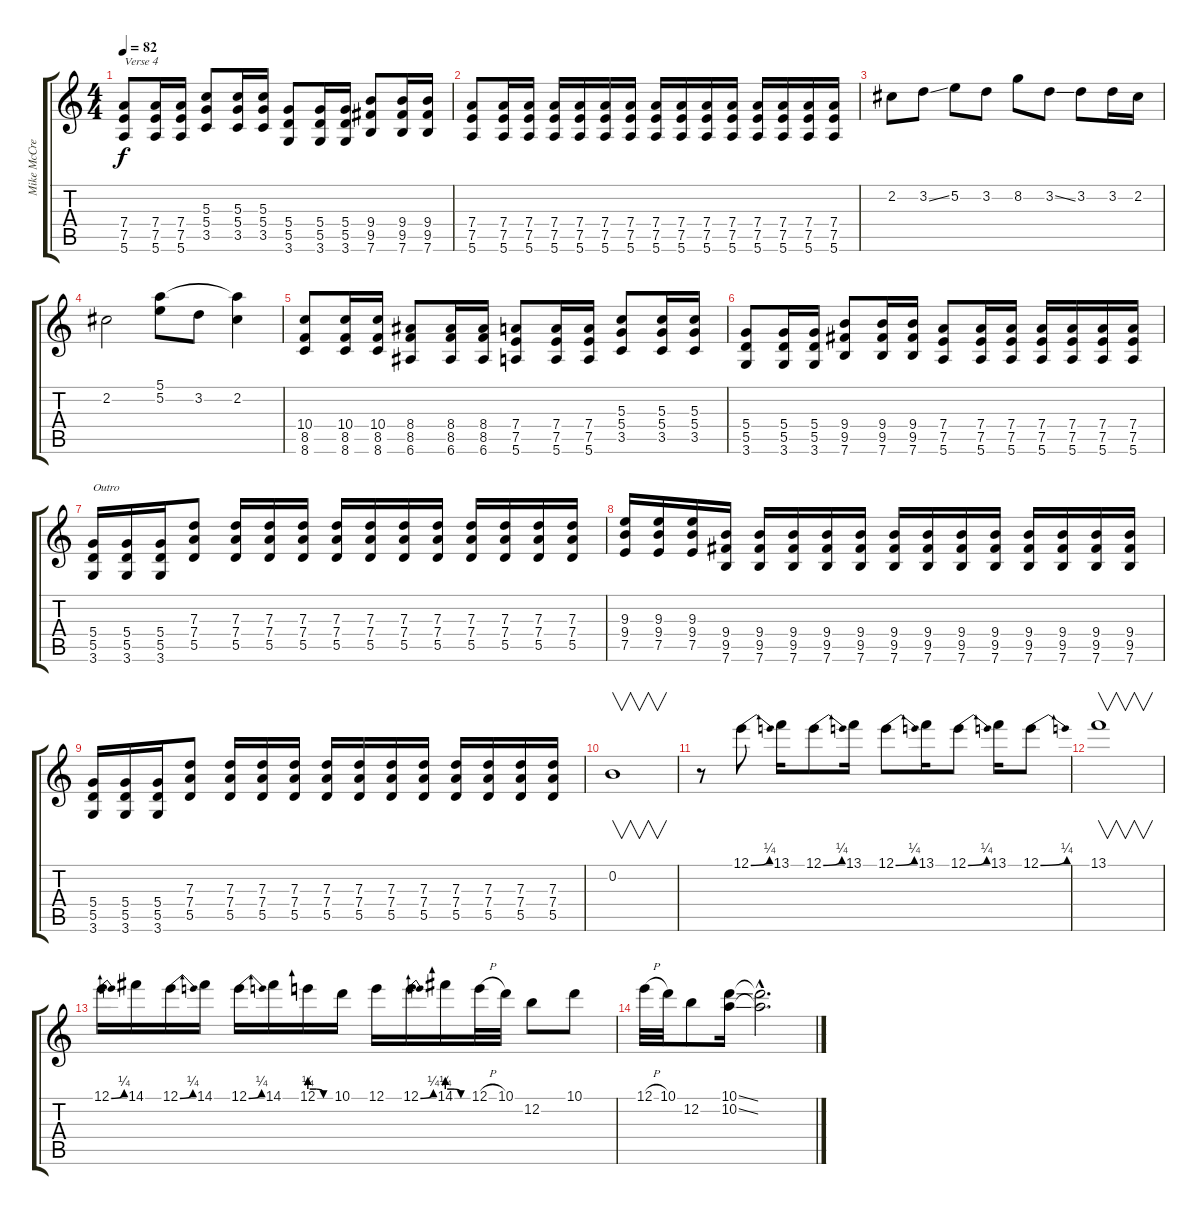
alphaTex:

\track ("Mike McCready" "Mike McCre") {instrument distortionguitar}
\staff {score tabs}
\tuning (E4 B3 G3 D3 A2 E2) {hide}
\ts (4 4)
\tempo 82
\clef g2
\ks c
(7.4 7.5 5.6).8{txt "Verse 4" dy f} (7.4 7.5 5.6).16 (7.4 7.5 5.6).16 (5.3 5.4 3.5).8 (5.3 5.4 3.5).16 (5.3 5.4 3.5).16 (5.4 5.5 3.6).8 (5.4 5.5 3.6).16 (5.4 5.5 3.6).16 (9.4 9.5 7.6).8 (9.4 9.5 7.6).16 (9.4 9.5 7.6).16 |
(7.4 7.5 5.6).8 (7.4 7.5 5.6).16 (7.4 7.5 5.6).16 (7.4 7.5 5.6).16 (7.4 7.5 5.6).16 (7.4 7.5 5.6).16 (7.4 7.5 5.6).16 (7.4 7.5 5.6).16 (7.4 7.5 5.6).16 (7.4 7.5 5.6).16 (7.4 7.5 5.6).16 (7.4 7.5 5.6).16 (7.4 7.5 5.6).16 (7.4 7.5 5.6).16 (7.4 7.5 5.6).16 |
2.2.8 3.2{ss}.8 5.2.8 3.2.8 8.2.8 3.2{ss}.8 3.2.8 3.2.16 2.2.16 |
2.2.2 (5.1 5.2).8 3.2.8 (5.1{t} 2.2).4 |
(10.4 8.5 8.6).8 (10.4 8.5 8.6).16 (10.4 8.5 8.6).16 (8.4 8.5 6.6).8 (8.4 8.5 6.6).16 (8.4 8.5 6.6).16 (7.4 7.5 5.6).8 (7.4 7.5 5.6).16 (7.4 7.5 5.6).16 (5.3 5.4 3.5).8 (5.3 5.4 3.5).16 (5.3 5.4 3.5).16 |
(5.4 5.5 3.6).8 (5.4 5.5 3.6).16 (5.4 5.5 3.6).16 (9.4 9.5 7.6).8 (9.4 9.5 7.6).16 (9.4 9.5 7.6).16 (7.4 7.5 5.6).8 (7.4 7.5 5.6).16 (7.4 7.5 5.6).16 (7.4 7.5 5.6).16 (7.4 7.5 5.6).16 (7.4 7.5 5.6).16 (7.4 7.5 5.6).16 |
(5.4 5.5 3.6).16{txt "Outro"} (5.4 5.5 3.6).16 (5.4 5.5 3.6).16 (7.3 7.4 5.5).8 (7.3 7.4 5.5).16 (7.3 7.4 5.5).16 (7.3 7.4 5.5).16 (7.3 7.4 5.5).16 (7.3 7.4 5.5).16 (7.3 7.4 5.5).16 (7.3 7.4 5.5).16 (7.3 7.4 5.5).16 (7.3 7.4 5.5).16 (7.3 7.4 5.5).16 (7.3 7.4 5.5).16 |
(9.3 9.4 7.5).16 (9.3 9.4 7.5).16 (9.3 9.4 7.5).16 (9.4 9.5 7.6).16 (9.4 9.5 7.6).16 (9.4 9.5 7.6).16 (9.4 9.5 7.6).16 (9.4 9.5 7.6).16 (9.4 9.5 7.6).16 (9.4 9.5 7.6).16 (9.4 9.5 7.6).16 (9.4 9.5 7.6).16 (9.4 9.5 7.6).16 (9.4 9.5 7.6).16 (9.4 9.5 7.6).16 (9.4 9.5 7.6).16 |
(5.4 5.5 3.6).16 (5.4 5.5 3.6).16 (5.4 5.5 3.6).16 (7.3 7.4 5.5).8 (7.3 7.4 5.5).16 (7.3 7.4 5.5).16 (7.3 7.4 5.5).16 (7.3 7.4 5.5).16 (7.3 7.4 5.5).16 (7.3 7.4 5.5).16 (7.3 7.4 5.5).16 (7.3 7.4 5.5).16 (7.3 7.4 5.5).16 (7.3 7.4 5.5).16 (7.3 7.4 5.5).16 |
0.2.1{v} |
r.8 12.1{be (bend 0 0 60 1)}.8 13.1.16 12.1{be (bend 0 0 60 1)}.8 13.1.16 12.1{be (bend 0 0 60 1)}.8 13.1.16 12.1{be (bend 0 0 60 1)}.8 13.1.16 12.1{be (bend 0 0 60 1)}.8 |
13.1.1{v} |
12.1{be (bend 0 0 60 1)}.16 14.1.16 12.1{be (bend 0 0 60 1)}.16 14.1.16 12.1{be (bend 0 0 60 1)}.16 14.1.16 12.1{be (custom 0 1 20 1 40 0 60 0)}.16 10.1.16 12.1.16 12.1{be (bend 0 0 60 1)}.16 14.1{be (custom 0 1 20 1 40 0 60 0)}.16 12.1{h}.32 10.1.32 12.2.8 10.1.8 |
12.1{h}.32 10.1.32 12.2.8 (10.1{ss} 10.2{ss}).16 (10.1{hac t} 10.2{hac t}).2{d}
